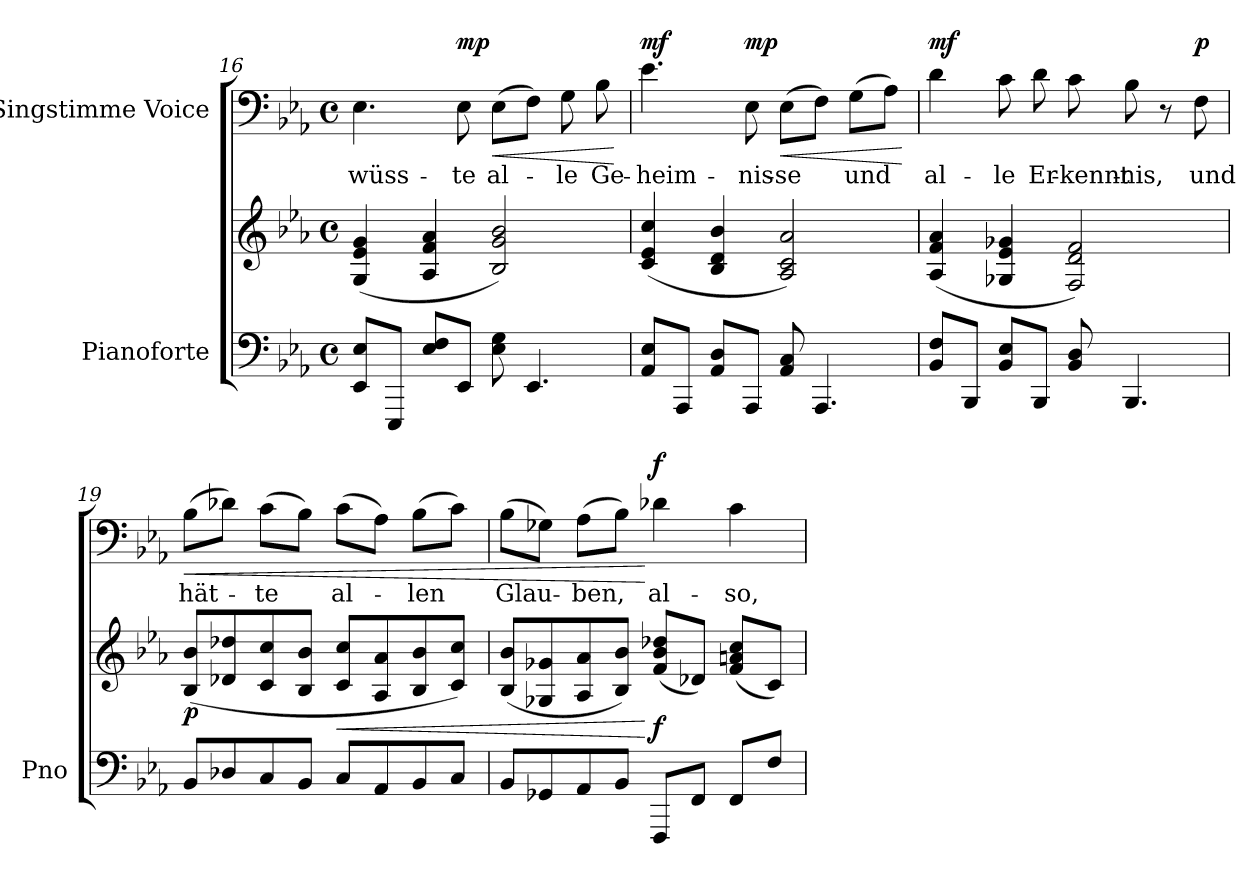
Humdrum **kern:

**kern	**kern	**dynam	**kern	**text	**dynam
*part2	*part2	*part2	*part1	*part1	*part1
*staff3	*staff2	*staff2/3	*staff1	*staff1	*staff1
*I"Pianoforte	*	*	*I"Singstimme Voice	*	*
*I'Pno	*	*	*	*	*
!!LO:PB:g=z
*clefF4	*clefG2	*	*clefF4	*	*
*k[b-e-a-]	*k[b-e-a-]	*	*k[b-e-a-]	*	*
*M4/4	*M4/4	*	*M4/4	*	*
*met(c)	*met(c)	*	*met(c)	*	*
=16	=16	=16	=16	=16	=16
!	!	!	!	!LO:LY:b	!
8EE-/ 8E-/L	(>4G/ 4e-/ 4g/	.	4.E-\	wüss-	.
8EEE-/J	.	.	.	.	.
8E-/ 8F/L	4A-/ 4f/ 4a-/	.	.	.	.
!	!	!	!	!LO:LY:b	!LO:DY:a
8EE-/J	.	.	8E-\	-te	mp
!	!	!	!	!LO:LY:b	!LO:HP:b
8E-\ 8G\	2B-/ 2g/ 2b-/)	.	(>8E-\L	al-	<
4.EE-/	.	.	8F\J)	.	.
!	!	!	!	!LO:LY:b	!
.	.	.	8G\	-le	.
!	!	!	!	!LO:LY:b	!
.	.	.	8B-\	Ge-	.
.	.	.	.	.	[
=17	=17	=17	=17	=17	=17
!	!	!	!	!LO:LY:b	!LO:DY:a
8AA-/ 8E-/L	(>4c/ 4e-/ 4cc/	.	4.e-\	-heim-	mf
8AAA-/J	.	.	.	.	.
8AA-/ 8D/L	4B-/ 4d/ 4b-/	.	.	.	.
!	!	!	!	!LO:LY:b	!LO:DY:a
8AAA-/J	.	.	8E-\	-nis-	mp
!	!	!	!	!LO:LY:b	!LO:HP:b
8AA-/ 8C/	2A-/ 2c/ 2a-/)	.	(>8E-\L	-se	<
4.AAA-/	.	.	8F\J)	.	.
!	!	!	!	!LO:LY:b	!
.	.	.	(>8G\L	und	.
.	.	.	8A-\J)	.	.
.	.	.	.	.	[
=18	=18	=18	=18	=18	=18
!	!	!	!	!LO:LY:b	!LO:DY:a
8BB-/ 8F/L	(>4A-/ 4f/ 4a-/	.	4d\	al-	mf
8BBB-/J	.	.	.	.	.
!	!	!	!	!LO:LY:b	!
8BB-/ 8E-/L	4G-X/ 4e-/ 4g-X/	.	8c\	-le	.
!	!	!	!	!LO:LY:b	!
8BBB-/J	.	.	8d\	Er-	.
!	!	!	!	!LO:LY:b	!
8BB-/ 8D/	2F/ 2d/ 2f/)	.	8c\	-kennt-	.
!	!	!	!	!LO:LY:b	!
4.BBB-/	.	.	8B-\	-nis,	.
.	.	.	8r	.	.
!	!	!	!	!LO:LY:b	!LO:DY:a
.	.	.	8F\	und	p
!!LO:LB:g=z
=19	=19	=19	=19	=19	=19
!	!	!LO:DY:b	!	!LO:LY:b	!LO:HP:b
8BB-/L	(<8B-/ 8b-/L	p	(>8B-\L	hät-	<
8D-X/	8d-X/ 8dd-X/	.	8d-X\J)	.	.
!	!	!	!	!LO:LY:b	!
8C/	8c/ 8cc/	.	(>8c\L	-te	.
8BB-/J	8B-/ 8b-/J	.	8B-\J)	.	.
!	!	!LO:HP:b	!	!LO:LY:b	!
8C/L	8c/ 8cc/L	<	(>8c\L	al-	.
8AA-/	8A-/ 8a-/	.	8A-\J)	.	.
!	!	!	!	!LO:LY:b	!
8BB-/	8B-/ 8b-/	.	(>8B-\L	-len	.
8C/J	8c/ 8cc/J)	.	8c\J)	.	.
=20	=20	=20	=20	=20	=20
!	!	!	!	!LO:LY:b	!
8BB-/L	(<8B-/ 8b-/L	.	(>8B-\L	Glau-	.
8GG-X/	8G-X/ 8g-X/	.	8G-X\J)	.	.
!	!	!	!	!LO:LY:b	!
8AA-/	8A-/ 8a-/	.	(>8A-\L	-ben,	.
8BB-/J	8B-/ 8b-/J)	.	8B-\J)	.	.
!	!	!LO:DY:n=1:b	!	!LO:LY:b	!LO:DY:n=1:a
8FFF/L	(<8f/ 8b-/ 8dd-X/L	[ f	4d-X\	al-	[ f
8FF/J	8d-X/J)	.	.	.	.
!	!	!	!	!LO:LY:b	!
8FF/L	(<8f/ 8an/ 8cc/L	.	4c\	-so,	.
8F/J	8c/J)	.	.	.	.
=	=	=	=	=	=
*-	*-	*-	*-	*-	*-
